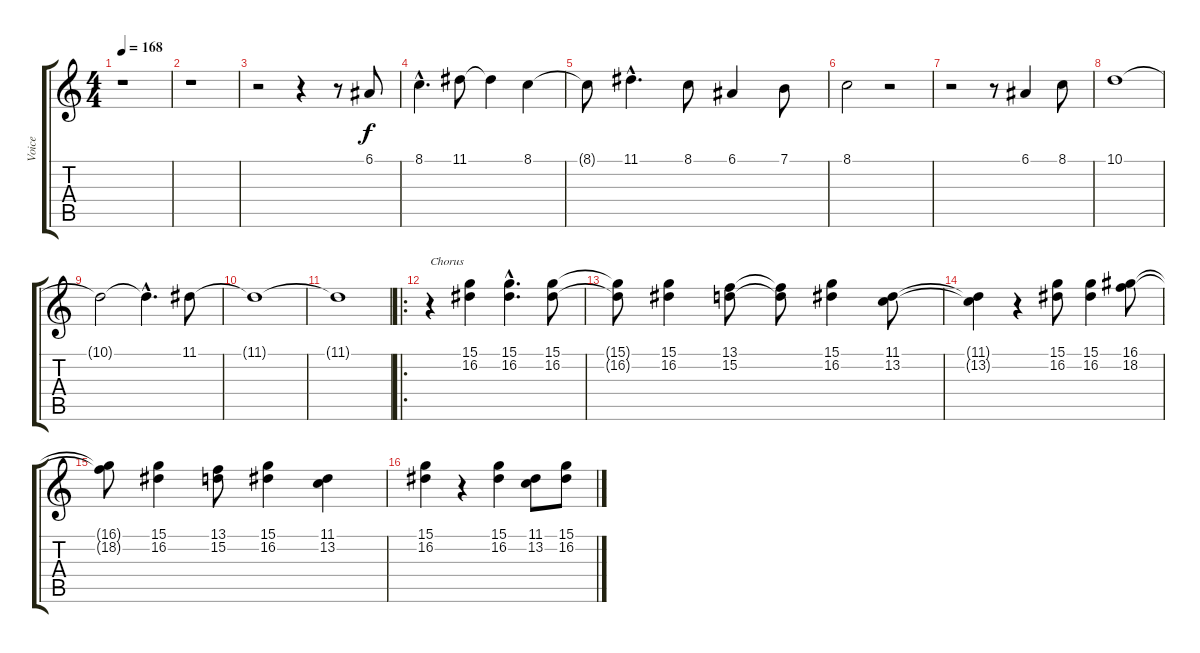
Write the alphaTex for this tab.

\track ("Voice" "Voice") {instrument cello}
\staff {score tabs}
\tuning (E4 B3 G3 D3 A2 E2) {hide}
\ts (4 4)
\tempo 168
\clef g2
\ks c
r.1{dy f} |
r.1 |
r.2 r.4 r.8 6.1.8 |
8.1{hac}.4{d} 11.1.8 11.1{t}.4 8.1.4 |
8.1{t}.8 11.1{hac}.4{d} 8.1.8 6.1.4 7.1.8 |
8.1.2 r.2 |
r.2 r.8 6.1.4 8.1.8 |
10.1.1 |
10.1{t}.2 10.1{hac t}.4{d} 11.1.8 |
11.1{t}.1 |
11.1{t}.1 |
\ro
r.4{txt "Chorus"} (15.1 16.2).4 (15.1{hac} 16.2{hac}).4{d} (15.1 16.2).8 |
(15.1{t} 16.2{t}).8 (15.1 16.2).4 (13.1 15.2).8 (13.1{t} 15.2{t}).8 (15.1 16.2).4 (11.1 13.2).8 |
(11.1{t} 13.2{t}).4 r.4 (15.1 16.2).8 (15.1 16.2).4 (16.1 18.2).8 |
(16.1{t} 18.2{t}).8 (15.1 16.2).4 (13.1 15.2).8 (15.1 16.2).4 (11.1 13.2).4 |
(15.1 16.2).4 r.4 (15.1 16.2).4 (11.1 13.2).8 (15.1 16.2).8
